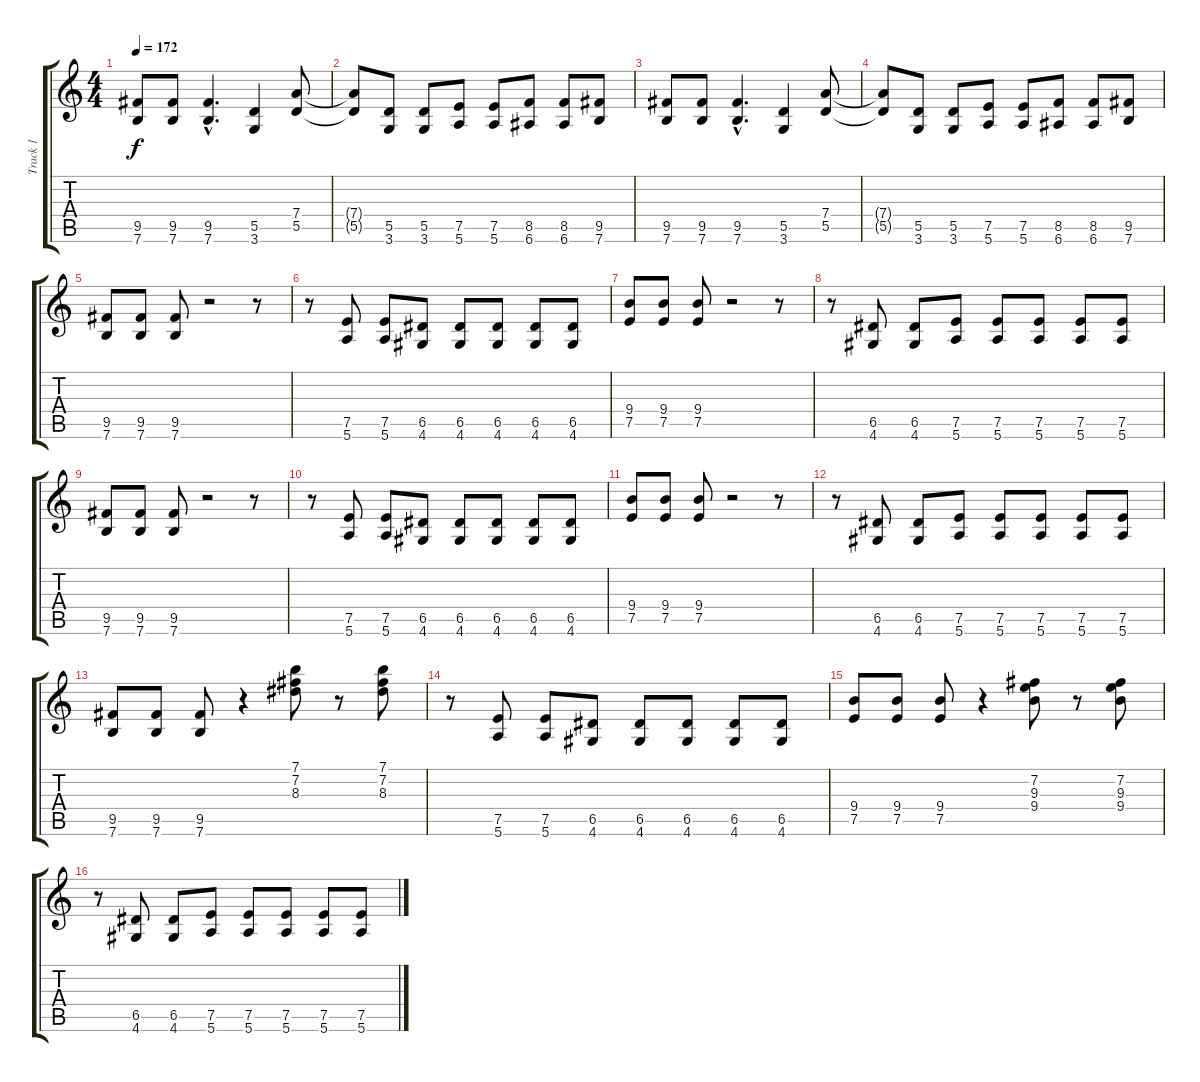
\track ("Track 1" "Track 1") {instrument overdrivenguitar}
\staff {score tabs}
\tuning (E4 B3 G3 D3 A2 E2) {hide}
\ts (4 4)
\tempo 172
\clef g2
\ks c
(9.5 7.6).8{dy f} (9.5 7.6).8 (9.5{hac} 7.6{hac}).4{d} (5.5 3.6).4 (7.4 5.5).8 |
(7.4{t} 5.5{t}).8 (5.5 3.6).8 (5.5 3.6).8 (7.5 5.6).8 (7.5 5.6).8 (8.5 6.6).8 (8.5 6.6).8 (9.5 7.6).8 |
(9.5 7.6).8 (9.5 7.6).8 (9.5{hac} 7.6{hac}).4{d} (5.5 3.6).4 (7.4 5.5).8 |
(7.4{t} 5.5{t}).8 (5.5 3.6).8 (5.5 3.6).8 (7.5 5.6).8 (7.5 5.6).8 (8.5 6.6).8 (8.5 6.6).8 (9.5 7.6).8 |
(9.5 7.6).8 (9.5 7.6).8 (9.5 7.6).8 r.2 r.8 |
r.8 (7.5 5.6).8 (7.5 5.6).8 (6.5 4.6).8 (6.5 4.6).8 (6.5 4.6).8 (6.5 4.6).8 (6.5 4.6).8 |
(9.4 7.5).8 (9.4 7.5).8 (9.4 7.5).8 r.2 r.8 |
r.8 (6.5 4.6).8 (6.5 4.6).8 (7.5 5.6).8 (7.5 5.6).8 (7.5 5.6).8 (7.5 5.6).8 (7.5 5.6).8 |
(9.5 7.6).8 (9.5 7.6).8 (9.5 7.6).8 r.2 r.8 |
r.8 (7.5 5.6).8 (7.5 5.6).8 (6.5 4.6).8 (6.5 4.6).8 (6.5 4.6).8 (6.5 4.6).8 (6.5 4.6).8 |
(9.4 7.5).8 (9.4 7.5).8 (9.4 7.5).8 r.2 r.8 |
r.8 (6.5 4.6).8 (6.5 4.6).8 (7.5 5.6).8 (7.5 5.6).8 (7.5 5.6).8 (7.5 5.6).8 (7.5 5.6).8 |
(9.5 7.6).8 (9.5 7.6).8 (9.5 7.6).8 r.4 (7.1 7.2 8.3).8 r.8 (7.1 7.2 8.3).8 |
r.8 (7.5 5.6).8 (7.5 5.6).8 (6.5 4.6).8 (6.5 4.6).8 (6.5 4.6).8 (6.5 4.6).8 (6.5 4.6).8 |
(9.4 7.5).8 (9.4 7.5).8 (9.4 7.5).8 r.4 (7.2 9.3 9.4).8 r.8 (7.2 9.3 9.4).8 |
r.8 (6.5 4.6).8 (6.5 4.6).8 (7.5 5.6).8 (7.5 5.6).8 (7.5 5.6).8 (7.5 5.6).8 (7.5 5.6).8
